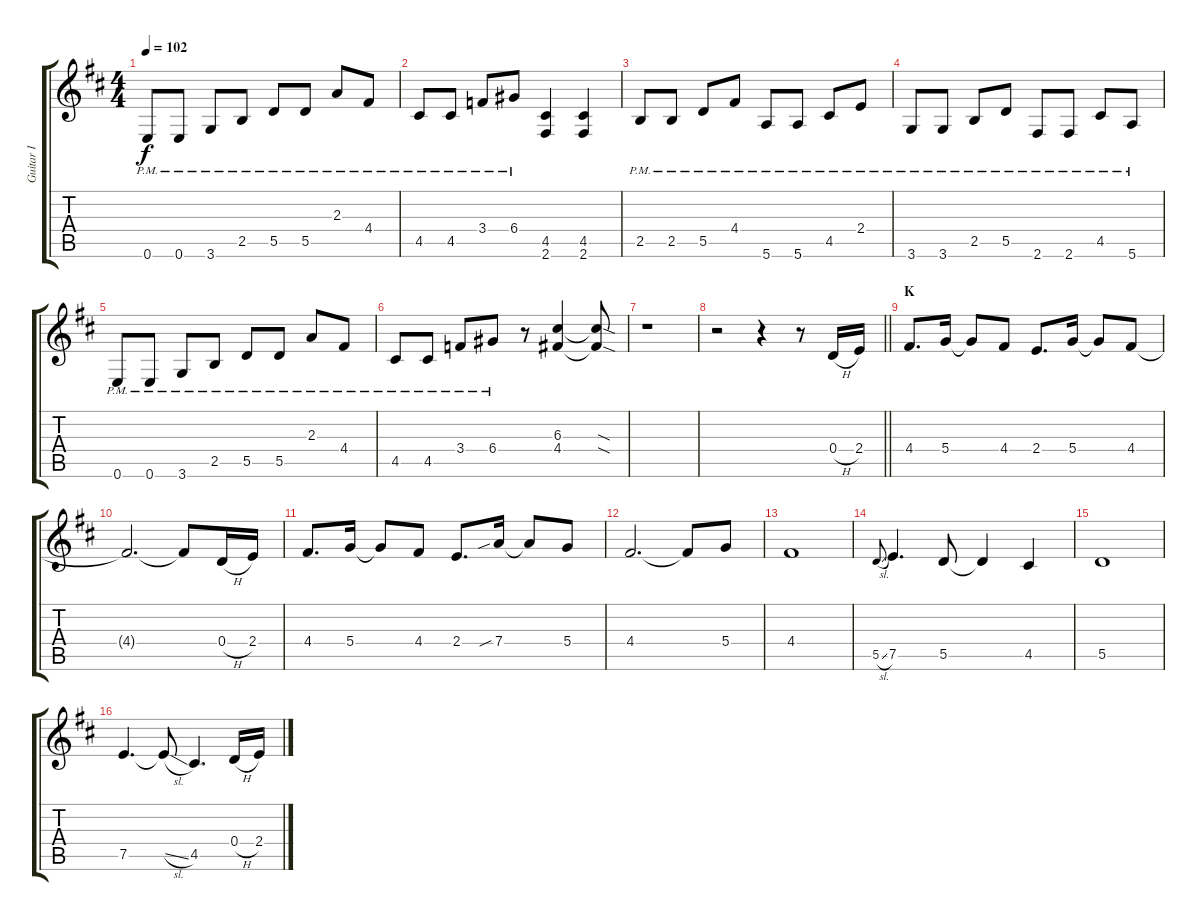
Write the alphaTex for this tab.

\track ("Guitar I" "Guitar I") {instrument overdrivenguitar}
\staff {score tabs}
\tuning (E4 B3 G3 D3 A2 E2) {hide}
\ts (4 4)
\tempo 102
\clef g2
\ks d
0.6{pm}.8{dy f} 0.6{pm}.8 3.6{pm}.8 2.5{pm}.8 5.5{pm}.8 5.5{pm}.8 2.3{pm}.8 4.4{pm}.8 |
4.5{pm}.8 4.5{pm}.8 3.4{pm}.8 6.4{pm}.8 (4.5 2.6).4 (4.5 2.6).4 |
2.5{pm}.8 2.5{pm}.8 5.5{pm}.8 4.4{pm}.8 5.6{pm}.8 5.6{pm}.8 4.5{pm}.8 2.4{pm}.8 |
3.6{pm}.8 3.6{pm}.8 2.5{pm}.8 5.5{pm}.8 2.6{pm}.8 2.6{pm}.8 4.5{pm}.8 5.6{pm}.8 |
0.6{pm}.8 0.6{pm}.8 3.6{pm}.8 2.5{pm}.8 5.5{pm}.8 5.5{pm}.8 2.3{pm}.8 4.4{pm}.8 |
4.5{pm}.8 4.5{pm}.8 3.4{pm}.8 6.4{pm}.8 r.8 (6.3 4.4).4 (6.3{sod t} 4.4{sod t}).8 |
r.1 |
\barLineRight lightlight
r.2 r.4 r.8 0.4{h}.16 2.4.16 |
\section ("" "K")
4.4.8{d} 5.4.16 5.4{t}.8 4.4.8 2.4.8{d} 5.4.16 5.4{t}.8 4.4.8 |
4.4{t}.2{d} 4.4{t}.8 0.4{h}.16 2.4.16 |
4.4.8{d} 5.4.16 5.4{t}.8 4.4.8 2.4.8{d} 7.4{sib}.16 7.4{t}.8 5.4.8 |
4.4.2{d} 4.4{t}.8 5.4.8 |
4.4.1 |
5.5{sl}.8{gr onbeat} 7.5.4{d} 5.5.8 5.5{t}.4 4.5.4 |
5.5.1 |
7.5.4{d} 7.5{sl t}.8 4.5.4{d} 0.4{h}.16 2.4.16
